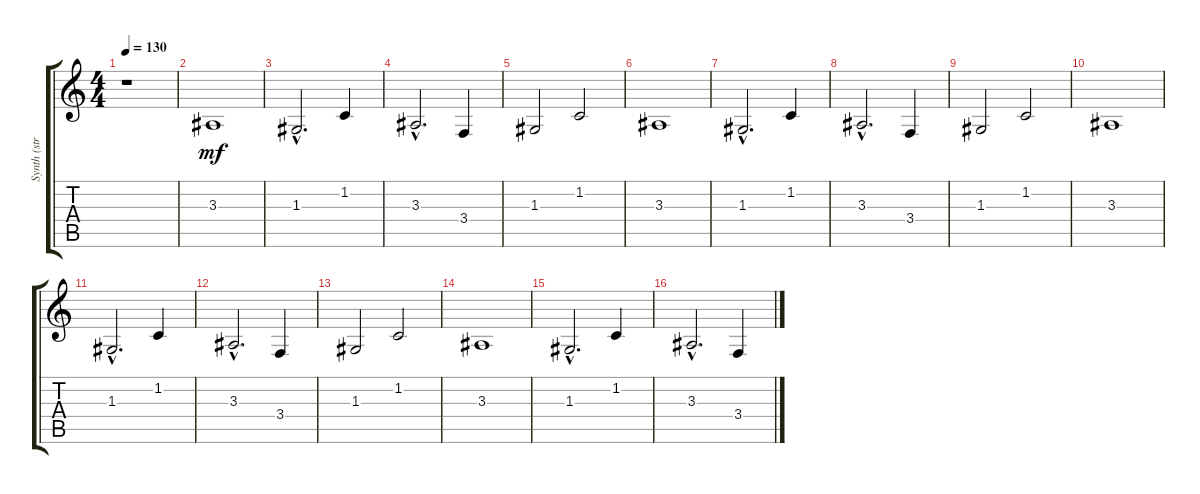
\track ("Synth (strings)" "Synth (str") {instrument synthstrings1}
\staff {score tabs}
\tuning (E4 B3 G3 D3 A2 E2) {hide}
\ts (4 4)
\tempo 130
\clef g2
\ks c
r.1{dy mf instrument synthstrings1} |
3.3.1 |
1.3{hac}.2{d} 1.2.4 |
3.3{hac}.2{d} 3.4.4 |
1.3.2 1.2.2 |
3.3.1 |
1.3{hac}.2{d} 1.2.4 |
3.3{hac}.2{d} 3.4.4 |
1.3.2 1.2.2 |
3.3.1 |
1.3{hac}.2{d} 1.2.4 |
3.3{hac}.2{d} 3.4.4 |
1.3.2 1.2.2 |
3.3.1 |
1.3{hac}.2{d} 1.2.4 |
3.3{hac}.2{d} 3.4.4
